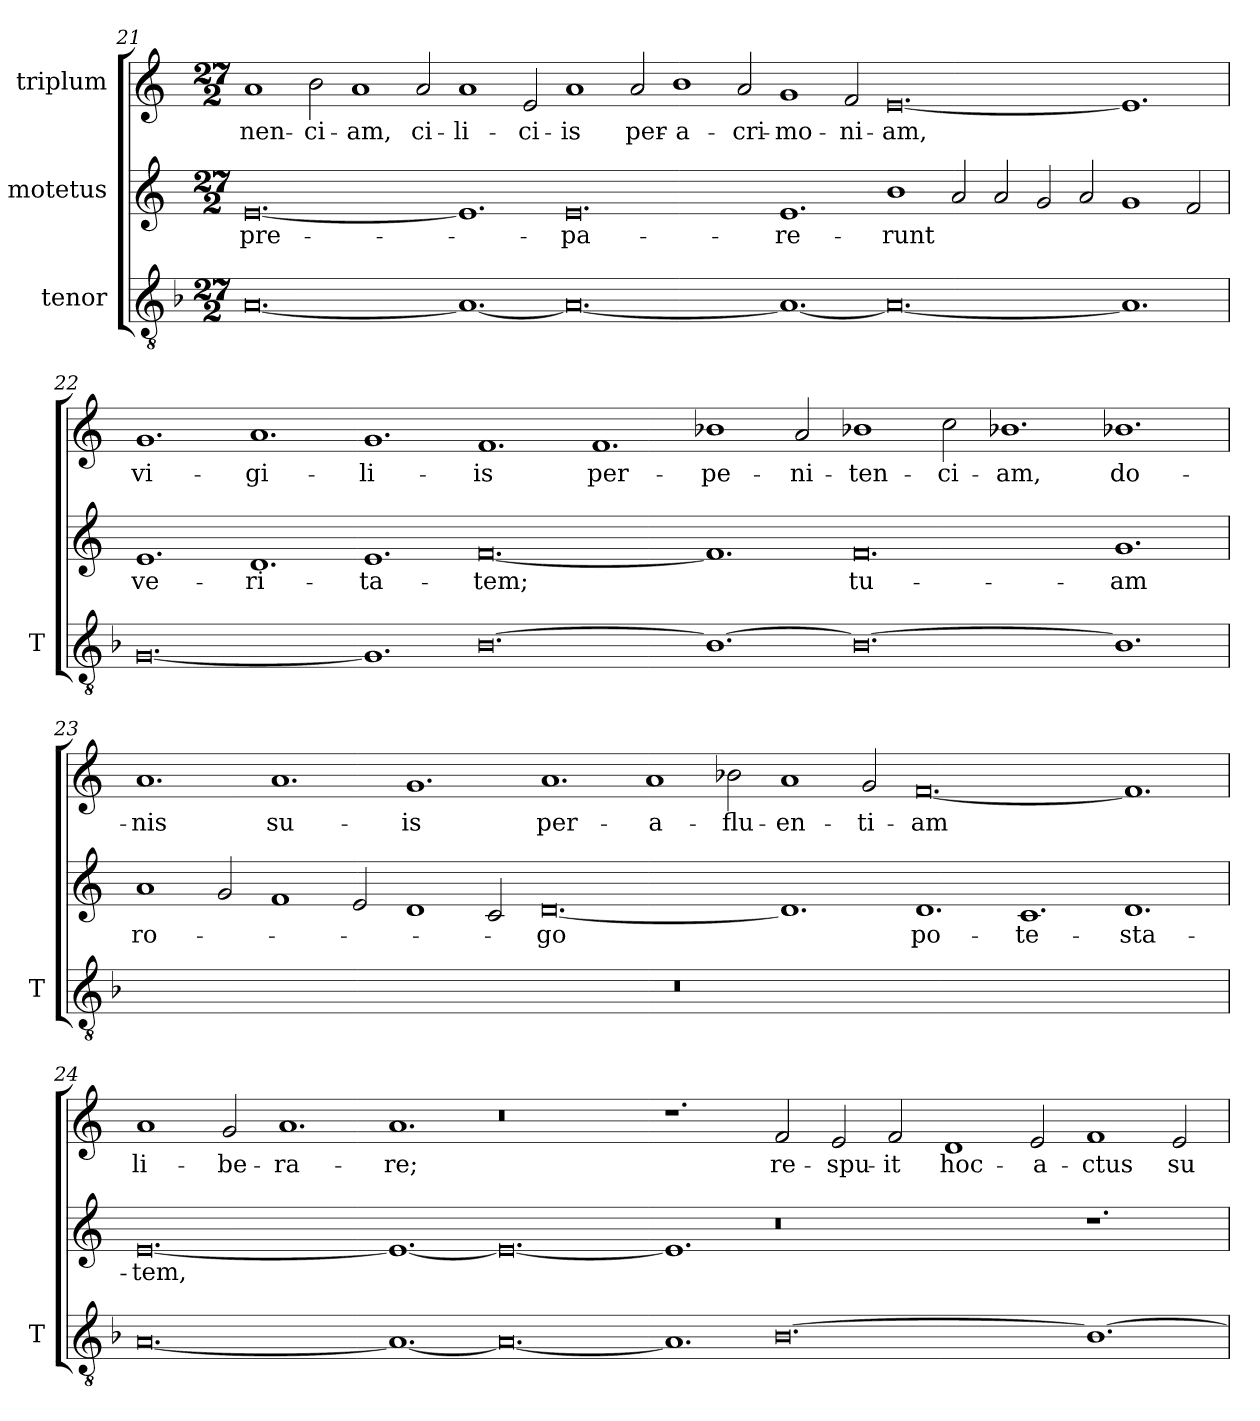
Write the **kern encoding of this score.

**kern	**kern	**text	**kern	**text
*part3	*part2	*part2	*part1	*part1
*staff3	*staff2	*staff2	*staff1	*staff1
*I"tenor	*I"motetus	*	*I"triplum	*
*I'T	*	*	*	*
!!LO:LB:g=z
*clefGv2	*clefG2	*	*clefG2	*
*k[b-]	*k[]	*	*k[]	*
*F:	*C:	*	*C:	*
*M27/2	*M27/2	*	*M27/2	*
=21	=21	=21	=21	=21
[0.A/	[0.e/	pre-	1a/	-nen-
.	.	.	2b\	-ci-
.	.	.	1a/	-am,
.	.	.	2a/	ci-
1.A/_	1.e/]	.	1a/	-li-
.	.	.	2e/	-ci-
0.A/_	0.e/	-pa-	1a/	-is
.	.	.	2a/	per-
.	.	.	1b\	a-
.	.	.	2a/	-cri-
1.A/_	1.e/	-re-	1g/	-mo-
.	.	.	2f/	-ni-
0.A/_	1b\	-runt	[0.e/	-am,
.	2a/	.	.	.
.	2a/	.	.	.
.	2g/	.	.	.
.	2a/	.	.	.
1.A/]	1g/	.	1.e/]	.
.	2f/	.	.	.
!!LO:LB:g=z
=22	=22	=22	=22	=22
[0.G/	1.e/	ve-	1.g/	vi-
.	1.d/	-ri-	1.a/	-gi-
1.G/]	1.e/	-ta-	1.g/	-li-
[0.B-\	[0.f/	-tem;	1.f/	-is
.	.	.	1.f/	per-
1.B-\_	1.f/]	.	1b-X\	pe-
.	.	.	2a/	-ni-
0.B-\_	0.f/	tu-	1b-X\	-ten-
.	.	.	2cc\	-ci-
.	.	.	1.b-X\	-am,
1.B-\]	1.g/	-am	1.b-X\	do-
!!LO:LB:g=z
=23	=23	=23	=23	=23
2%27r	1a/	ro-	1.a/	-nis
.	2g/	.	.	.
.	1f/	.	1.a/	su-
.	2e/	.	.	.
.	1d/	.	1.g/	-is
.	2c/	.	.	.
.	[0.d/	-go	1.a/	per-
.	.	.	1a/	a-
.	.	.	2b-X\	-flu-
.	1.d/]	.	1a/	-en-
.	.	.	2g/	-ti-
.	1.d/	po-	[0.f/	-am
.	1.c/	-te-	.	.
.	1.d/	-sta-	1.f/]	.
!!LO:PB:g=z
=24	=24	=24	=24	=24
[0.A/	[0.e/	-tem,	1a/	li-
.	.	.	2g/	-be-
.	.	.	1.a/	-ra-
1.A/_	1.e/_	.	1.a/	-re;
0.A/_	0.e/_	.	0.r	.
1.A/]	1.e/]	.	1.r	.
[0.B-\	0.r	.	2f/	re-
.	.	.	2e/	-spu-
.	.	.	2f/	-it
.	.	.	1d/	hoc-
.	.	.	2e/	a-
1.B-\_	1.r	.	1f/	-ctus
.	.	.	2e/	su-
=	=	=	=	=
*-	*-	*-	*-	*-
